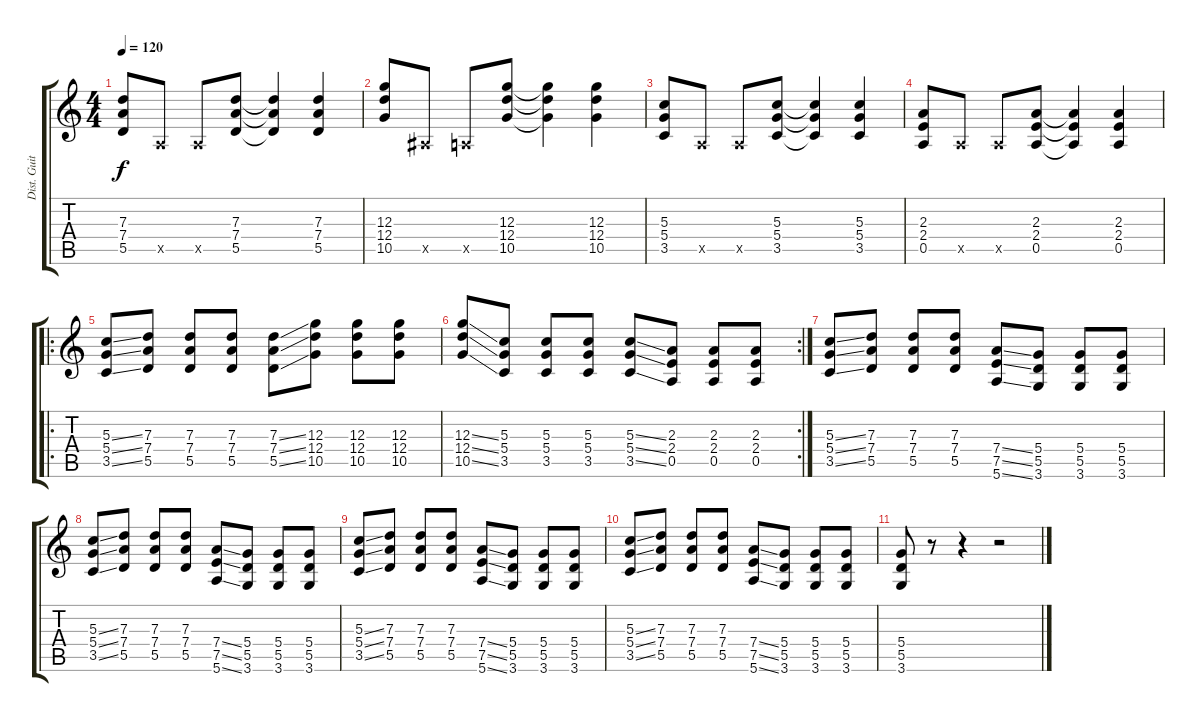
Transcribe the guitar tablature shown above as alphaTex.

\track ("Dist. Guitar" "Dist. Guit") {instrument distortionguitar}
\staff {score tabs}
\tuning (E4 B3 G3 D3 A2 E2) {hide}
\ts (4 4)
\tempo 120
\clef g2
\ks c
(7.3 7.4 5.5).8{dy f} 0.5{x}.8 0.5{x}.8 (7.3 7.4 5.5).8 (7.3{t} 7.4{t} 5.5{t}).4 (7.3 7.4 5.5).4 |
(12.3 12.4 10.5).8 1.5{x}.8 0.5{x}.8 (12.3 12.4 10.5).8 (12.3{t} 12.4{t} 10.5{t}).4 (12.3 12.4 10.5).4 |
(5.3 5.4 3.5).8 0.5{x}.8 0.5{x}.8 (5.3 5.4 3.5).8 (5.3{t} 5.4{t} 3.5{t}).4 (5.3 5.4 3.5).4 |
(2.3 2.4 0.5).8 0.5{x}.8 0.5{x}.8 (2.3 2.4 0.5).8 (2.3{t} 2.4{t} 0.5{t}).4 (2.3 2.4 0.5).4 |
\ro
(5.3{ss} 5.4{ss} 3.5{ss}).8 (7.3 7.4 5.5).8 (7.3 7.4 5.5).8 (7.3 7.4 5.5).8 (7.3{ss} 7.4{ss} 5.5{ss}).8 (12.3 12.4 10.5).8 (12.3 12.4 10.5).8 (12.3 12.4 10.5).8 |
\rc 2
(12.3{ss} 12.4{ss} 10.5{ss}).8 (5.3 5.4 3.5).8 (5.3 5.4 3.5).8 (5.3 5.4 3.5).8 (5.3{ss} 5.4{ss} 3.5{ss}).8 (2.3 2.4 0.5).8 (2.3 2.4 0.5).8 (2.3 2.4 0.5).8 |
(5.3{ss} 5.4{ss} 3.5{ss}).8 (7.3 7.4 5.5).8 (7.3 7.4 5.5).8 (7.3 7.4 5.5).8 (7.4{ss} 7.5{ss} 5.6{ss}).8 (5.4 5.5 3.6).8 (5.4 5.5 3.6).8 (5.4 5.5 3.6).8 |
(5.3{ss} 5.4{ss} 3.5{ss}).8 (7.3 7.4 5.5).8 (7.3 7.4 5.5).8 (7.3 7.4 5.5).8 (7.4{ss} 7.5{ss} 5.6{ss}).8 (5.4 5.5 3.6).8 (5.4 5.5 3.6).8 (5.4 5.5 3.6).8 |
(5.3{ss} 5.4{ss} 3.5{ss}).8 (7.3 7.4 5.5).8 (7.3 7.4 5.5).8 (7.3 7.4 5.5).8 (7.4{ss} 7.5{ss} 5.6{ss}).8 (5.4 5.5 3.6).8 (5.4 5.5 3.6).8 (5.4 5.5 3.6).8 |
(5.3{ss} 5.4{ss} 3.5{ss}).8 (7.3 7.4 5.5).8 (7.3 7.4 5.5).8 (7.3 7.4 5.5).8 (7.4{ss} 7.5{ss} 5.6{ss}).8 (5.4 5.5 3.6).8 (5.4 5.5 3.6).8 (5.4 5.5 3.6).8 |
(5.4 5.5 3.6).8 r.8 r.4 r.2
